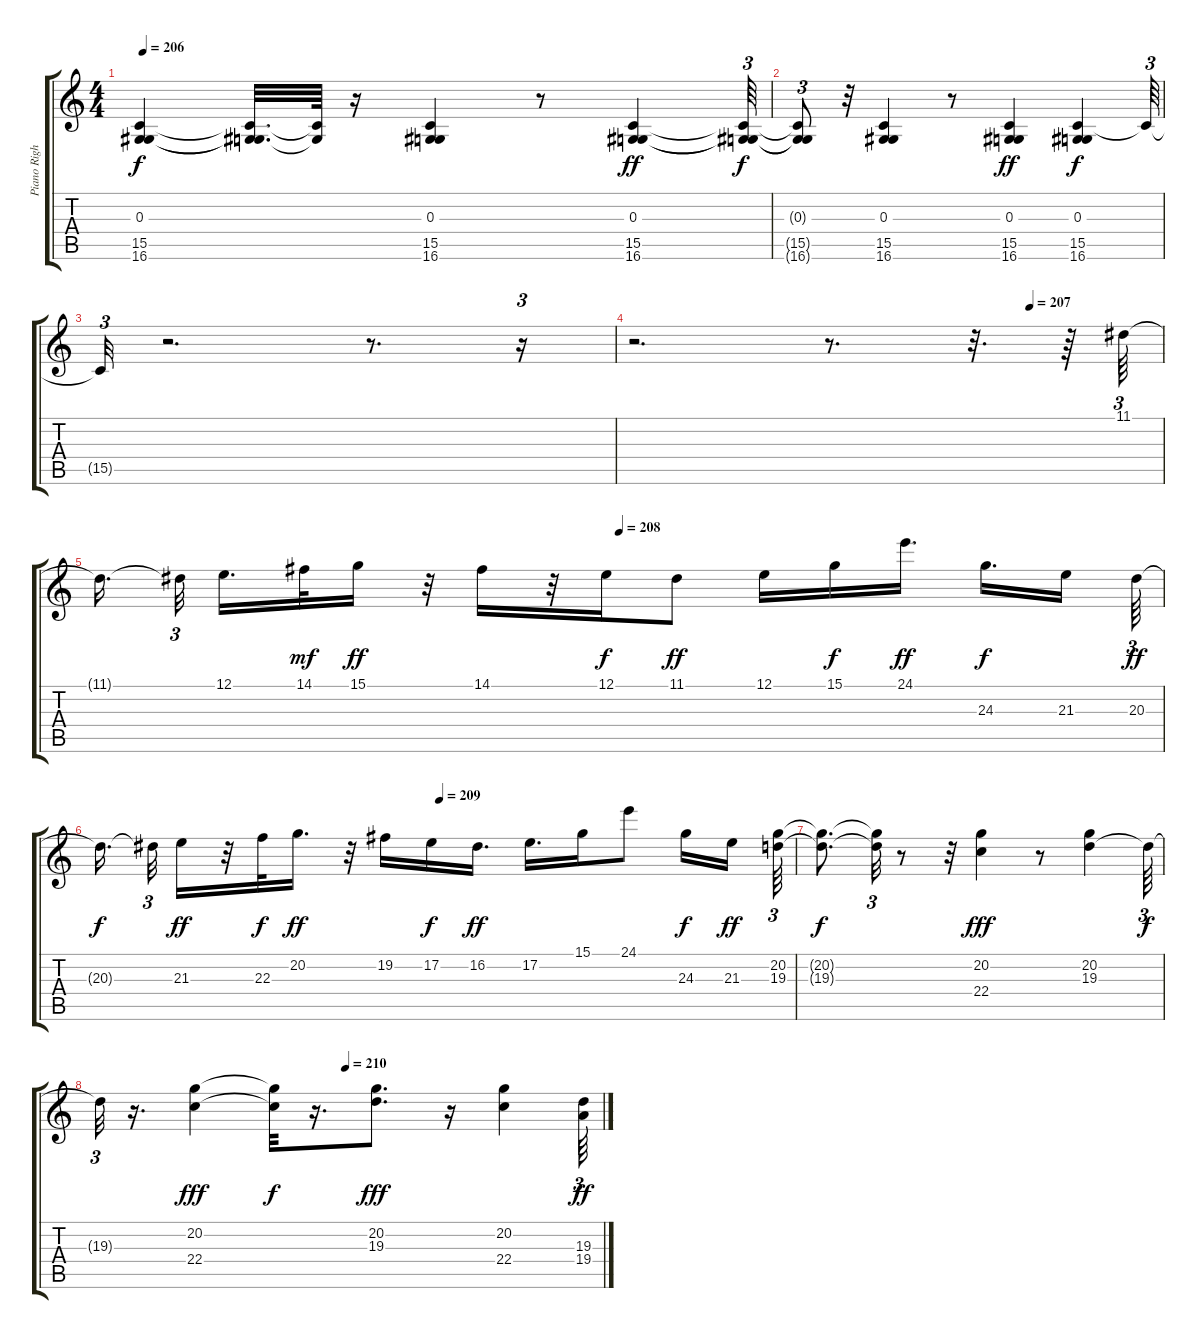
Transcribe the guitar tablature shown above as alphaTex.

\track ("Piano Right" "Piano Righ") {instrument acousticgrandpiano}
\staff {score tabs}
\tuning (E4 B3 G3 D3 A2 E2) {hide}
\ts (4 4)
\tempo 206
\clef g2
\ks c
(0.3{t} 15.5{t} 16.6{t}).4{dy f} (0.3{t} 15.5{t} 16.6{t}).32{d} (15.5{t} 16.6{t}).64 r.16 (0.3 15.5 16.6).4 r.8 (0.3 15.5 16.6).4{dy ff} (0.3{t} 15.5{t} 16.6{t}).64{tu (3 2) dy f} |
(0.3{t} 15.5{t} 16.6{t}).8{tu (3 2)} r.32 (0.3 15.5 16.6).4 r.8 (0.3 15.5 16.6).4{dy ff} (0.3 15.5 16.6).4{dy f} 15.5{t}.64{tu (3 2)} |
15.5{t}.32{tu (3 2)} r.2{d} r.8{d} r.16{tu (3 2)} |
\tempo (207 0.75)
r.2{d} r.8{d} r.32{d} r.64 11.1.64{tu (3 2)} |
\tempo (208 0.4895833333333333)
11.1{t}.16{d beam splitsecondary} 11.1{t}.32{tu (3 2) beam splitsecondary} 12.1.16{d} 14.1.32{dy mf} 15.1.16{dy ff} r.32 14.1.16 r.32 12.1.16{dy f} 11.1.8{dy ff} 12.1.16 15.1.16{dy f} 24.1.16{d dy ff} 24.3.16{d dy f} 21.3.16{beam splitsecondary} 20.3.64{tu (3 2) dy ff} |
\tempo (209 0.4895833333333333)
20.3{t}.16{d dy f beam splitsecondary} 20.3{t}.32{tu (3 2)} 21.3.16{dy ff} r.32 22.3.32{dy f} 20.2.16{d dy ff} r.32 19.2.16 17.2.16{dy f} 16.2.16{d dy ff} 17.2.16{d} 15.1.16 24.1.8 24.3.16{dy f} 21.3.16{dy ff beam splitsecondary} (20.2 19.3).64{tu (3 2)} |
(20.2{t} 19.3{t}).8{d dy f} (20.2{t} 19.3{t}).32{tu (3 2)} r.8 r.32 (20.2 22.4).4{dy fff} r.8 (20.2 19.3).4 19.3{t}.64{tu (3 2) dy f} |
\tempo (210 0.4895833333333333)
19.3{t}.32{tu (3 2)} r.16{d} (20.2 22.4).4{dy fff} (20.2{t} 22.4{t}).32{dy f} r.16{d} (20.2 19.3).8{d dy fff} r.16 (20.2 22.4).4 (19.3 19.4).64{tu (3 2) dy ff}
